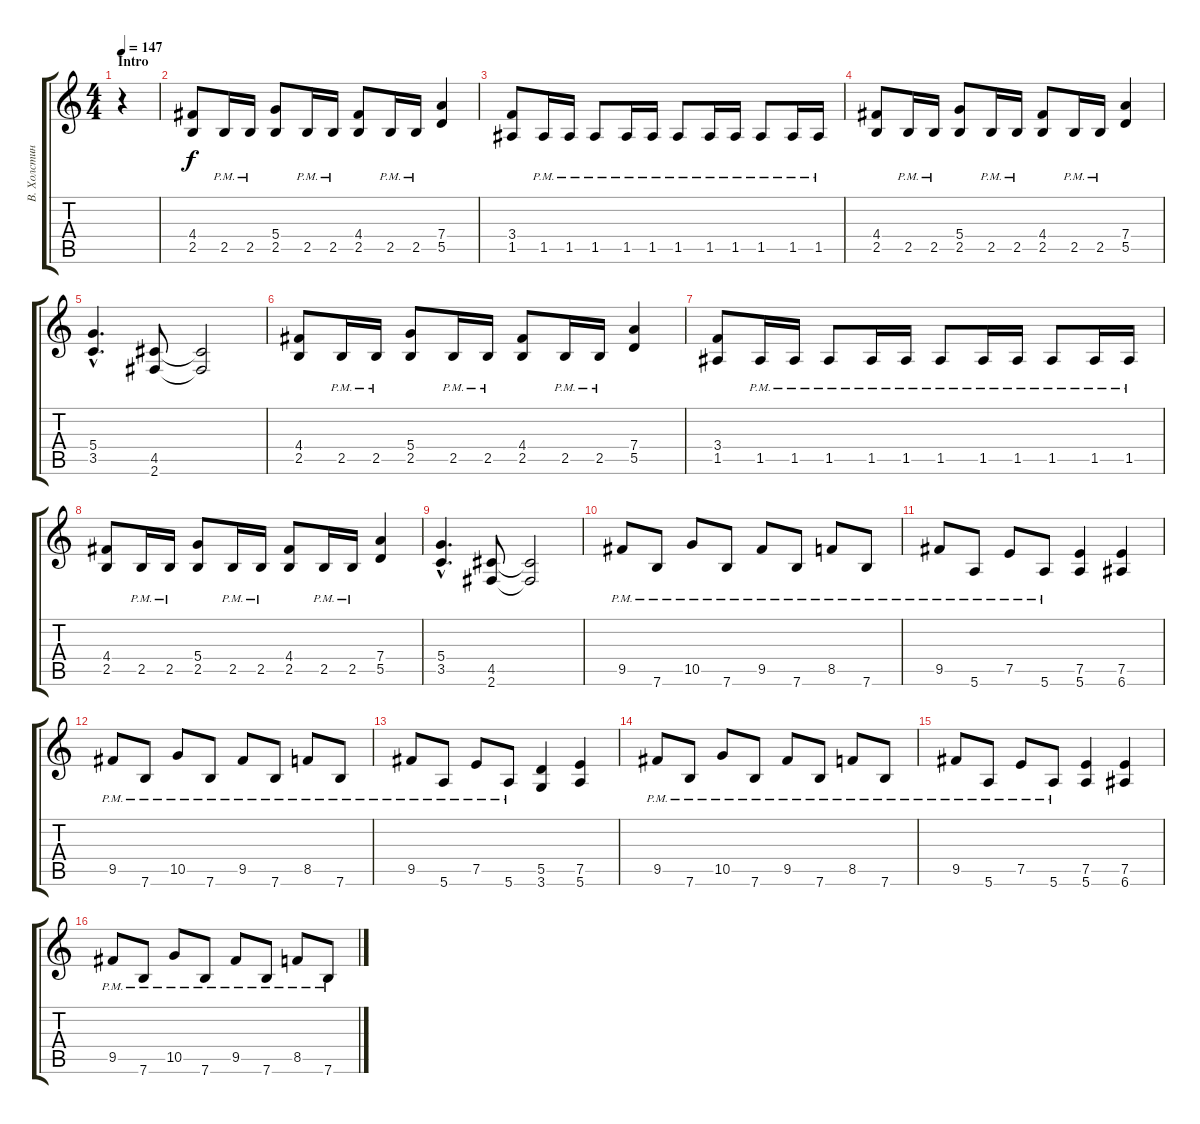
\track ("В. Холстинин" "В. Холстин") {instrument overdrivenguitar}
\staff {score tabs}
\tuning (E4 B3 G3 D3 A2 E2) {hide}
\ts (4 4)
\section ("" "Intro")
\tempo 147
\clef g2
\ks c
r.4{dy f instrument overdrivenguitar} |
(4.4 2.5).8 2.5{pm}.16 2.5{pm}.16 (5.4 2.5).8 2.5{pm}.16 2.5{pm}.16 (4.4 2.5).8 2.5{pm}.16 2.5{pm}.16 (7.4 5.5).4 |
(3.4 1.5).8 1.5{pm}.16 1.5{pm}.16 1.5{pm}.8 1.5{pm}.16 1.5{pm}.16 1.5{pm}.8 1.5{pm}.16 1.5{pm}.16 1.5{pm}.8 1.5{pm}.16 1.5{pm}.16 |
(4.4 2.5).8 2.5{pm}.16 2.5{pm}.16 (5.4 2.5).8 2.5{pm}.16 2.5{pm}.16 (4.4 2.5).8 2.5{pm}.16 2.5{pm}.16 (7.4 5.5).4 |
(5.4{hac} 3.5{hac}).4{d} (4.5 2.6).8 (4.5{t} 2.6{t}).2 |
(4.4 2.5).8 2.5{pm}.16 2.5{pm}.16 (5.4 2.5).8 2.5{pm}.16 2.5{pm}.16 (4.4 2.5).8 2.5{pm}.16 2.5{pm}.16 (7.4 5.5).4 |
(3.4 1.5).8 1.5{pm}.16 1.5{pm}.16 1.5{pm}.8 1.5{pm}.16 1.5{pm}.16 1.5{pm}.8 1.5{pm}.16 1.5{pm}.16 1.5{pm}.8 1.5{pm}.16 1.5{pm}.16 |
(4.4 2.5).8 2.5{pm}.16 2.5{pm}.16 (5.4 2.5).8 2.5{pm}.16 2.5{pm}.16 (4.4 2.5).8 2.5{pm}.16 2.5{pm}.16 (7.4 5.5).4 |
(5.4{hac} 3.5{hac}).4{d} (4.5 2.6).8 (4.5{t} 2.6{t}).2 |
9.5{pm}.8 7.6{pm}.8 10.5{pm}.8 7.6{pm}.8 9.5{pm}.8 7.6{pm}.8 8.5{pm}.8 7.6{pm}.8 |
9.5{pm}.8 5.6{pm}.8 7.5{pm}.8 5.6{pm}.8 (7.5 5.6).4 (7.5 6.6).4 |
9.5{pm}.8 7.6{pm}.8 10.5{pm}.8 7.6{pm}.8 9.5{pm}.8 7.6{pm}.8 8.5{pm}.8 7.6{pm}.8 |
9.5{pm}.8 5.6{pm}.8 7.5{pm}.8 5.6{pm}.8 (5.5 3.6).4 (7.5 5.6).4 |
9.5{pm}.8 7.6{pm}.8 10.5{pm}.8 7.6{pm}.8 9.5{pm}.8 7.6{pm}.8 8.5{pm}.8 7.6{pm}.8 |
9.5{pm}.8 5.6{pm}.8 7.5{pm}.8 5.6{pm}.8 (7.5 5.6).4 (7.5 6.6).4 |
9.5{pm}.8 7.6{pm}.8 10.5{pm}.8 7.6{pm}.8 9.5{pm}.8 7.6{pm}.8 8.5{pm}.8 7.6{pm}.8
